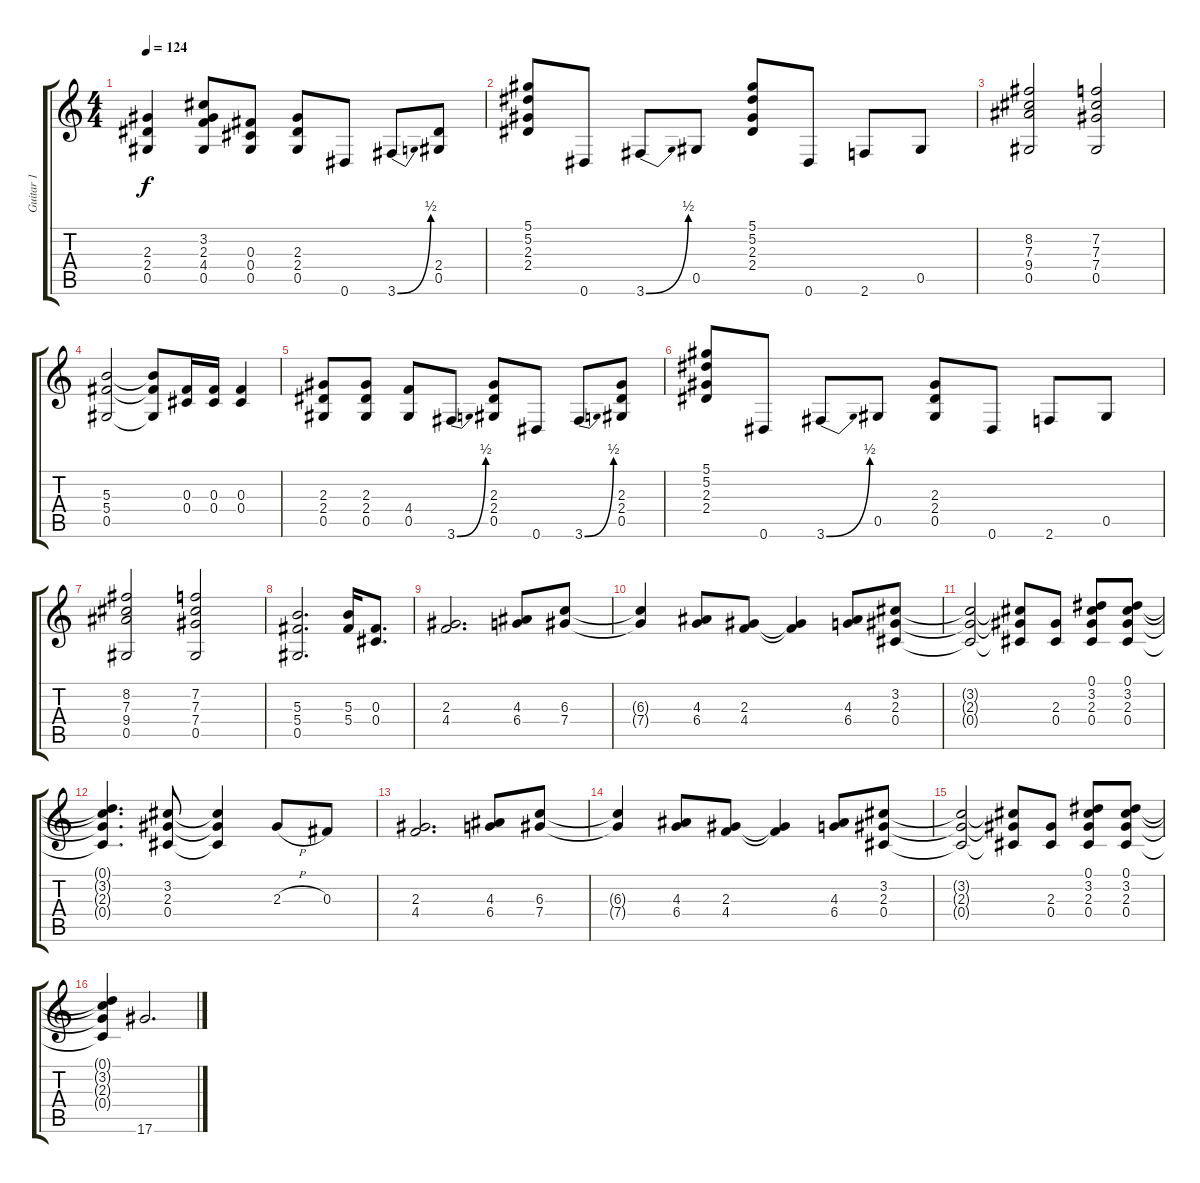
\track ("Guitar 1" "Guitar 1") {instrument overdrivenguitar}
\staff {score tabs}
\tuning (Eb4 Bb3 Gb3 Db3 Ab2 Eb2) {hide}
\ts (4 4)
\tempo 124
\clef g2
\ks c
(2.3 2.4 0.5).4{dy f} (3.2 2.3 4.4 0.5).8 (0.3 0.4 0.5).8 (2.3 2.4 0.5).8 0.6.8 3.6{be (bend 0 0 60 2)}.8 (2.4 0.5).8 |
(5.1 5.2 2.3 2.4).8 0.6.8 3.6{be (bend 0 0 60 2)}.8 0.5.8 (5.1 5.2 2.3 2.4).8 0.6.8 2.6.8 0.5.8 |
(8.2 7.3 9.4 0.5).2 (7.2 7.3 7.4 0.5).2 |
(5.3 5.4 0.5).2 (5.3{t} 5.4{t} 0.5{t}).8 (0.3 0.4).16 (0.3 0.4).16 (0.3 0.4).4 |
(2.3 2.4 0.5).8 (2.3 2.4 0.5).8 (4.4 0.5).8 3.6{be (bend 0 0 60 2)}.8 (2.3 2.4 0.5).8 0.6.8 3.6{be (bend 0 0 60 2)}.8 (2.3 2.4 0.5).8 |
(5.1 5.2 2.3 2.4).8 0.6.8 3.6{be (bend 0 0 60 2)}.8 0.5.8 (2.3 2.4 0.5).8 0.6.8 2.6.8 0.5.8 |
(8.2 7.3 9.4 0.5).2 (7.2 7.3 7.4 0.5).2 |
(5.3 5.4 0.5).2{d} (5.3 5.4).16 (0.3 0.4).8{d} |
(2.3 4.4).2{d} (4.3 6.4).8 (6.3 7.4).8 |
(6.3{t} 7.4{t}).4 (4.3 6.4).8 (2.3 4.4).8 (2.3{t} 4.4{t}).4 (4.3 6.4).8 (3.2 2.3 0.4).8 |
(3.2{t} 2.3{t} 0.4{t}).2 (3.2{t} 2.3{t} 0.4{t}).8 (2.3 0.4).8 (0.1 3.2 2.3 0.4).8 (0.1 3.2 2.3 0.4).8 |
(0.1{t} 3.2{t} 2.3{t} 0.4{t}).4{d} (3.2 2.3 0.4).8 (3.2{t} 2.3{t} 0.4{t}).4 2.3{h}.8 0.3.8 |
(2.3 4.4).2{d} (4.3 6.4).8 (6.3 7.4).8 |
(6.3{t} 7.4{t}).4 (4.3 6.4).8 (2.3 4.4).8 (2.3{t} 4.4{t}).4 (4.3 6.4).8 (3.2 2.3 0.4).8 |
(3.2{t} 2.3{t} 0.4{t}).2 (3.2{t} 2.3{t} 0.4{t}).8 (2.3 0.4).8 (0.1 3.2 2.3 0.4).8 (0.1 3.2 2.3 0.4).8 |
(0.1{t} 3.2{t} 2.3{t} 0.4{t}).4 17.6.2{d}
